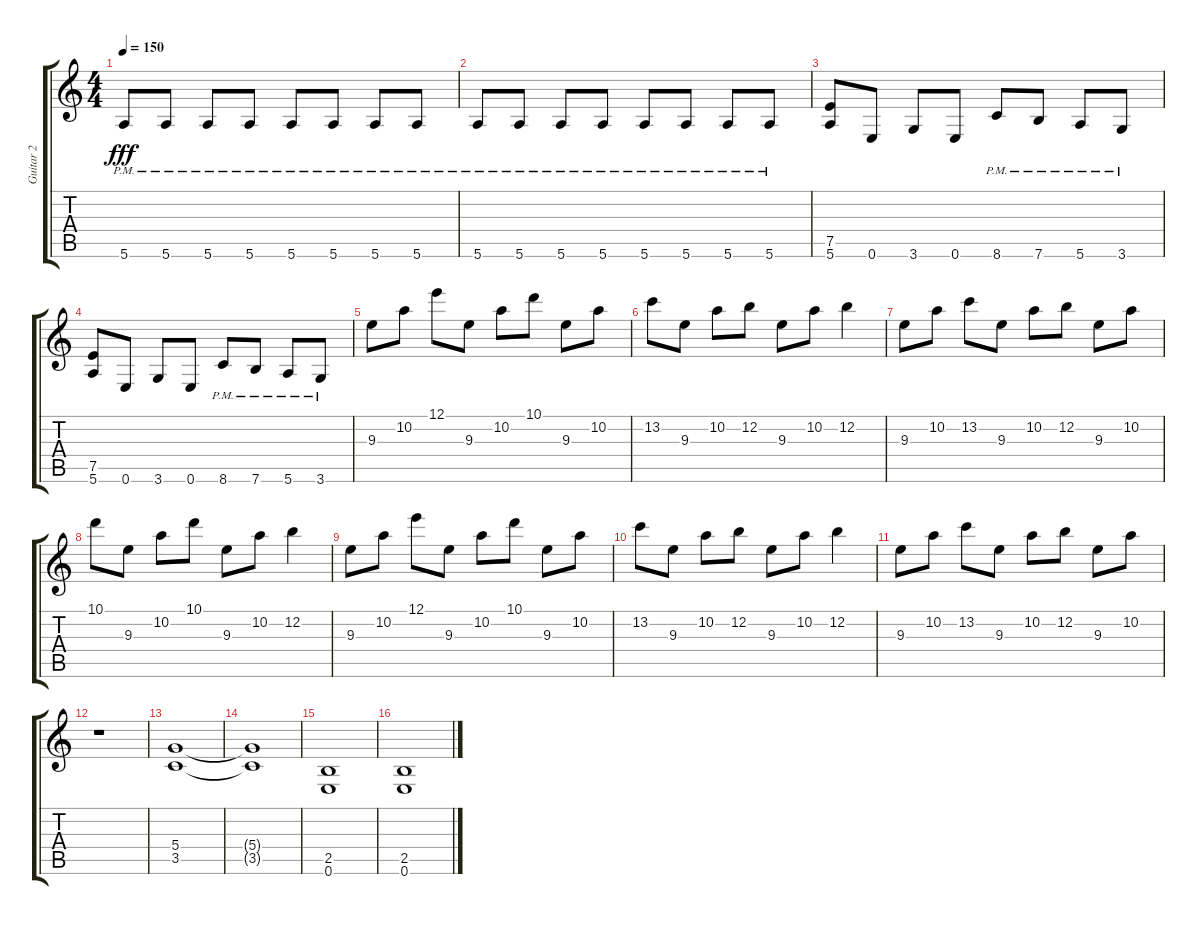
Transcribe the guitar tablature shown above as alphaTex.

\track ("Guitar 2" "Guitar 2") {instrument distortionguitar}
\staff {score tabs}
\tuning (E4 B3 G3 D3 A2 E2) {hide}
\ts (4 4)
\tempo 150
\clef g2
\ks c
5.6{pm}.8{dy fff} 5.6{pm}.8 5.6{pm}.8 5.6{pm}.8 5.6{pm}.8 5.6{pm}.8 5.6{pm}.8 5.6{pm}.8 |
5.6{pm}.8 5.6{pm}.8 5.6{pm}.8 5.6{pm}.8 5.6{pm}.8 5.6{pm}.8 5.6{pm}.8 5.6{pm}.8 |
(7.5 5.6).8 0.6.8 3.6.8 0.6.8 8.6{pm}.8 7.6{pm}.8 5.6{pm}.8 3.6{pm}.8 |
(7.5 5.6).8 0.6.8 3.6.8 0.6.8 8.6{pm}.8 7.6{pm}.8 5.6{pm}.8 3.6{pm}.8 |
9.3.8 10.2.8 12.1.8 9.3.8 10.2.8 10.1.8 9.3.8 10.2.8 |
13.2.8 9.3.8 10.2.8 12.2.8 9.3.8 10.2.8 12.2.4 |
9.3.8 10.2.8 13.2.8 9.3.8 10.2.8 12.2.8 9.3.8 10.2.8 |
10.1.8 9.3.8 10.2.8 10.1.8 9.3.8 10.2.8 12.2.4 |
9.3.8 10.2.8 12.1.8 9.3.8 10.2.8 10.1.8 9.3.8 10.2.8 |
13.2.8 9.3.8 10.2.8 12.2.8 9.3.8 10.2.8 12.2.4 |
9.3.8 10.2.8 13.2.8 9.3.8 10.2.8 12.2.8 9.3.8 10.2.8 |
r.1 |
(5.4 3.5).1 |
(5.4{t} 3.5{t}).1 |
(2.5 0.6).1 |
(2.5 0.6).1
